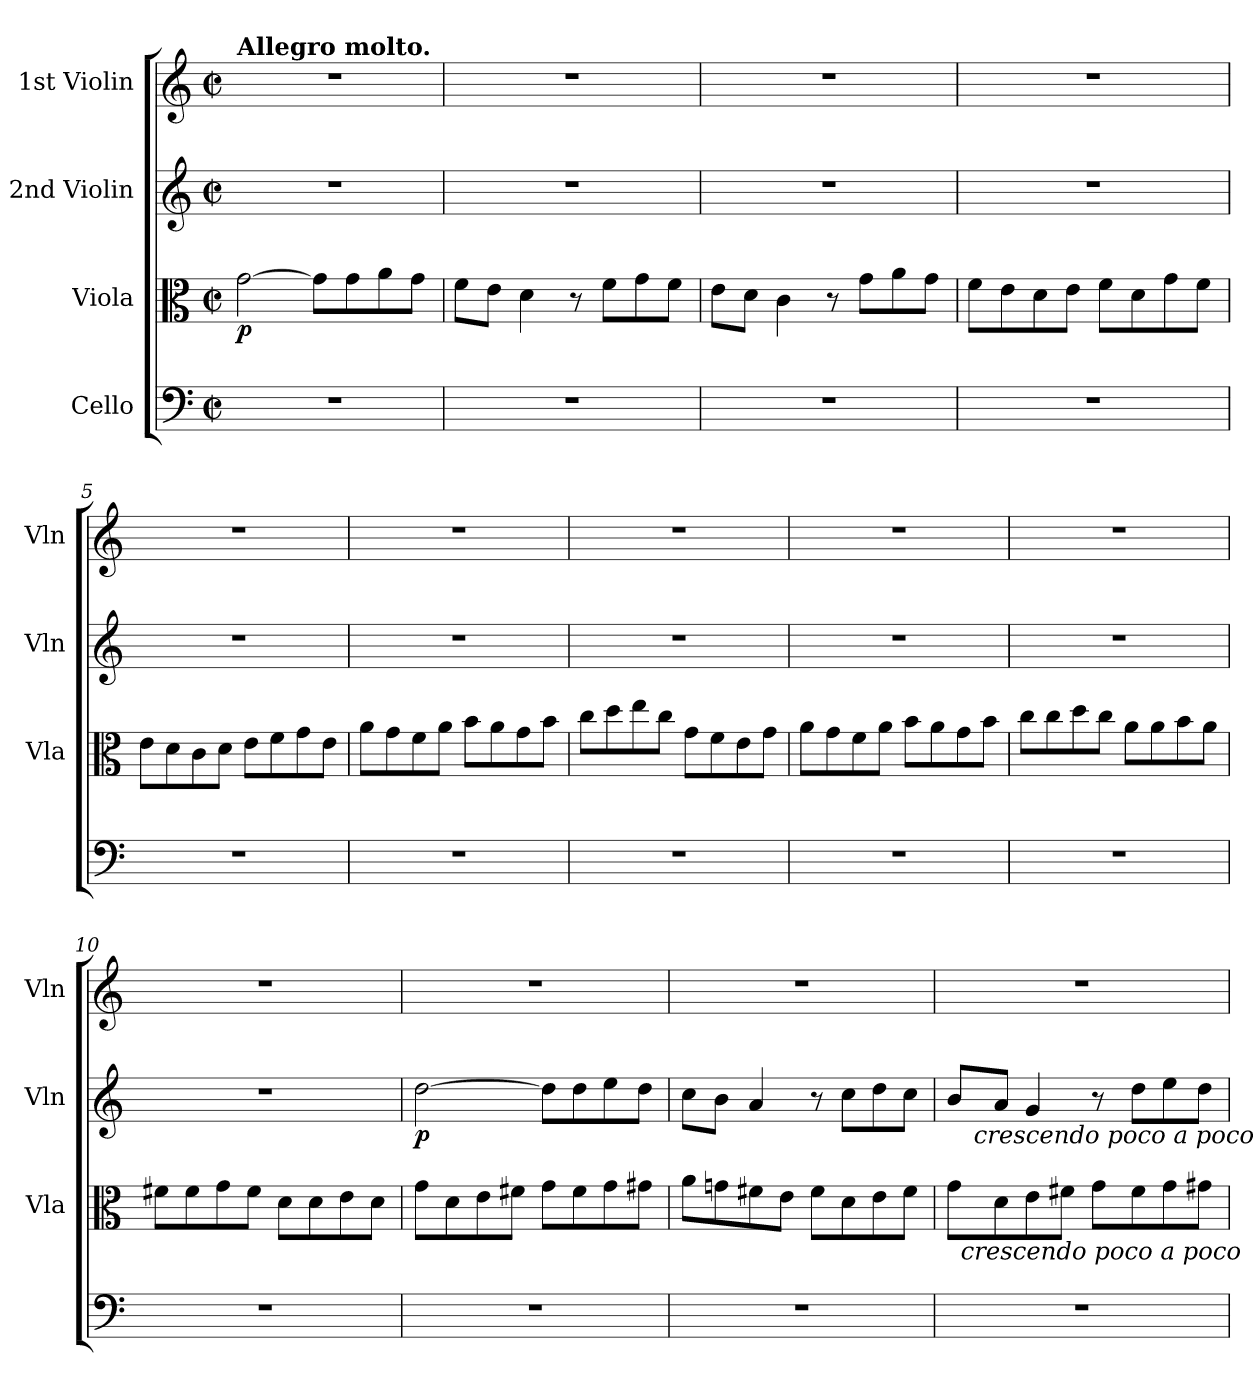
**kern	**kern	**dynam	**kern	**dynam	**kern
*part4	*part3	*part3	*part2	*part2	*part1
*staff4	*staff3	*staff3	*staff2	*staff2	*staff1
*I"Cello	*I"Viola	*	*I"2nd Violin	*	*I"1st Violin
*	*I'Vla	*	*I'Vln	*	*I'Vln
*clefF4	*clefC3	*	*clefG2	*	*clefG2
*k[]	*k[]	*	*k[]	*	*k[]
*C:	*C:	*	*C:	*	*C:
*M2/2	*M2/2	*	*M2/2	*	*M2/2
*met(c|)	*met(c|)	*	*met(c|)	*	*met(c|)
=1	=1	=1	=1	=1	=1
!	!	!	!	!	!LO:TX:a:B:t=Allegro molto.
!	!	!LO:DY:b	!	!	!
1r	[2g\	p	1r	.	1r
.	8g\L]	.	.	.	.
.	8g\	.	.	.	.
.	8a\	.	.	.	.
.	8g\J	.	.	.	.
=2	=2	=2	=2	=2	=2
1r	8f\L	.	1r	.	1r
.	8e\J	.	.	.	.
.	4d\	.	.	.	.
.	8r	.	.	.	.
.	8f\L	.	.	.	.
.	8g\	.	.	.	.
.	8f\J	.	.	.	.
=3	=3	=3	=3	=3	=3
1r	8e\L	.	1r	.	1r
.	8d\J	.	.	.	.
.	4c\	.	.	.	.
.	8r	.	.	.	.
.	8g\L	.	.	.	.
.	8a\	.	.	.	.
.	8g\J	.	.	.	.
=4	=4	=4	=4	=4	=4
1r	8f\L	.	1r	.	1r
.	8e\	.	.	.	.
.	8d\	.	.	.	.
.	8e\J	.	.	.	.
.	8f\L	.	.	.	.
.	8d\	.	.	.	.
.	8g\	.	.	.	.
.	8f\J	.	.	.	.
=5	=5	=5	=5	=5	=5
1r	8e\L	.	1r	.	1r
.	8d\	.	.	.	.
.	8c\	.	.	.	.
.	8d\J	.	.	.	.
.	8e\L	.	.	.	.
.	8f\	.	.	.	.
.	8g\	.	.	.	.
.	8e\J	.	.	.	.
=6	=6	=6	=6	=6	=6
1r	8a\L	.	1r	.	1r
.	8g\	.	.	.	.
.	8f\	.	.	.	.
.	8a\J	.	.	.	.
.	8b\L	.	.	.	.
.	8a\	.	.	.	.
.	8g\	.	.	.	.
.	8b\J	.	.	.	.
=7	=7	=7	=7	=7	=7
1r	8cc\L	.	1r	.	1r
.	8dd\	.	.	.	.
.	8ee\	.	.	.	.
.	8cc\J	.	.	.	.
.	8g\L	.	.	.	.
.	8f\	.	.	.	.
.	8e\	.	.	.	.
.	8g\J	.	.	.	.
=8	=8	=8	=8	=8	=8
1r	8a\L	.	1r	.	1r
.	8g\	.	.	.	.
.	8f\	.	.	.	.
.	8a\J	.	.	.	.
.	8b\L	.	.	.	.
.	8a\	.	.	.	.
.	8g\	.	.	.	.
.	8b\J	.	.	.	.
!!LO:LB:g=z
=9	=9	=9	=9	=9	=9
1r	8cc\L	.	1r	.	1r
.	8cc\	.	.	.	.
.	8dd\	.	.	.	.
.	8cc\J	.	.	.	.
.	8a\L	.	.	.	.
.	8a\	.	.	.	.
.	8b\	.	.	.	.
.	8a\J	.	.	.	.
=10	=10	=10	=10	=10	=10
1r	8f#X\L	.	1r	.	1r
.	8f#\	.	.	.	.
.	8g\	.	.	.	.
.	8f#\J	.	.	.	.
.	8d\L	.	.	.	.
.	8d\	.	.	.	.
.	8e\	.	.	.	.
.	8d\J	.	.	.	.
=11	=11	=11	=11	=11	=11
!	!	!	!	!LO:DY:b	!
1r	8g\L	.	[2dd\	p	1r
.	8d\	.	.	.	.
.	8e\	.	.	.	.
.	8f#X\J	.	.	.	.
.	8g\L	.	8dd\L]	.	.
.	8f#\	.	8dd\	.	.
.	8g\	.	8ee\	.	.
.	8g#X\J	.	8dd\J	.	.
=12	=12	=12	=12	=12	=12
1r	8a\L	.	8cc\L	.	1r
.	8gn\	.	8b\J	.	.
.	8f#X\	.	4a/	.	.
.	8e\J	.	.	.	.
.	8f#\L	.	8r	.	.
.	8d\	.	8cc\L	.	.
.	8e\	.	8dd\	.	.
.	8f#\J	.	8cc\J	.	.
=13	=13	=13	=13	=13	=13
*	*^	*	*^	*	*
1r	8g\L	32ryy	.	8b/L	16ryy	.	1r
!	!	!LO:TX:b:i:t=crescendo poco a poco	!	!	!	!	!
.	.	2ryy	.	.	.	.	.
!	!	!	!	!	!LO:TX:b:i:t=crescendo poco a poco	!	!
.	.	.	.	.	2...ryy	.	.
.	8d\	.	.	8a/J	.	.	.
.	8e\	.	.	4g/	.	.	.
.	8f#X\J	.	.	.	.	.	.
.	8g\L	.	.	8r	.	.	.
.	.	4...ryy	.	.	.	.	.
.	8f#\	.	.	8dd\L	.	.	.
.	8g\	.	.	8ee\	.	.	.
.	8g#X\J	.	.	8dd\J	.	.	.
*	*v	*v	*	*	*	*	*
*	*	*	*v	*v	*	*
=	=	=	=	=	=
*-	*-	*-	*-	*-	*-
